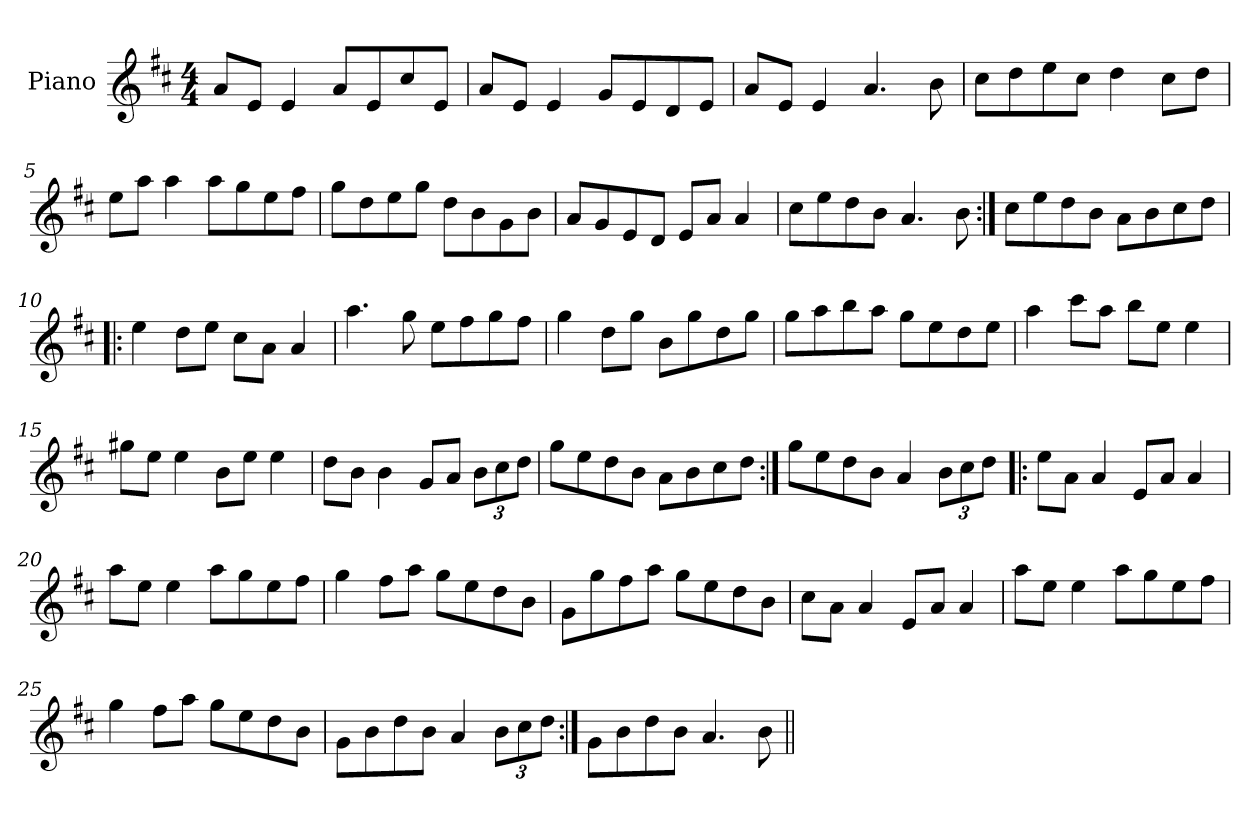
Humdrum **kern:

**kern
*part1
*staff1
*I"Piano
*I'Pno
*clefG2
*k[f#c#]
*A:mix
*M4/4
=1
8a/L
8e/J
4e/
8a/L
8e/
8cc#/
8e/J
=2
8a/L
8e/J
4e/
8g/L
8e/
8d/
8e/J
=3
8a/L
8e/J
4e/
4.a/
8b\
=4
8cc#\L
8dd\
8ee\
8cc#\J
4dd\
8cc#\L
8dd\J
=5
8ee\L
8aa\J
4aa\
8aa\L
8gg\
8ee\
8ff#\J
=6
8gg\L
8dd\
8ee\
8gg\J
8dd\L
8b\
8g\
8b\J
=7
8a/L
8g/
8e/
8d/J
8e/L
8a/J
4a/
=8
8cc#\L
8ee\
8dd\
8b\J
4.a/
8b\
=9:|!
8cc#\L
8ee\
8dd\
8b\J
8a\L
8b\
8cc#\
8dd\J
=10!|:
4ee\
8dd\L
8ee\J
8cc#\L
8a\J
4a/
=11
4.aa\
8gg\
8ee\L
8ff#\
8gg\
8ff#\J
=12
4gg\
8dd\L
8gg\J
8b\L
8gg\
8dd\
8gg\J
=13
8gg\L
8aa\
8bb\
8aa\J
8gg\L
8ee\
8dd\
8ee\J
=14
4aa\
8ccc#\L
8aa\J
8bb\L
8ee\J
4ee\
=15
8gg#X\L
8ee\J
4ee\
8b\L
8ee\J
4ee\
=16
8dd\L
8b\J
4b\
8g/L
8a/J
12b\L
12cc#\
12dd\J
=17
8gg\L
8ee\
8dd\
8b\J
8a\L
8b\
8cc#\
8dd\J
=18:|!
8gg\L
8ee\
8dd\
8b\J
4a/
12b\L
12cc#\
12dd\J
=19!|:
8ee\L
8a\J
4a/
8e/L
8a/J
4a/
=20
8aa\L
8ee\J
4ee\
8aa\L
8gg\
8ee\
8ff#\J
=21
4gg\
8ff#\L
8aa\J
8gg\L
8ee\
8dd\
8b\J
=22
8g\L
8gg\
8ff#\
8aa\J
8gg\L
8ee\
8dd\
8b\J
=23
8cc#\L
8a\J
4a/
8e/L
8a/J
4a/
=24
8aa\L
8ee\J
4ee\
8aa\L
8gg\
8ee\
8ff#\J
=25
4gg\
8ff#\L
8aa\J
8gg\L
8ee\
8dd\
8b\J
=26
8g\L
8b\
8dd\
8b\J
4a/
12b\L
12cc#\
12dd\J
=27:|!
8g\L
8b\
8dd\
8b\J
4.a/
8b\
=||
*-
